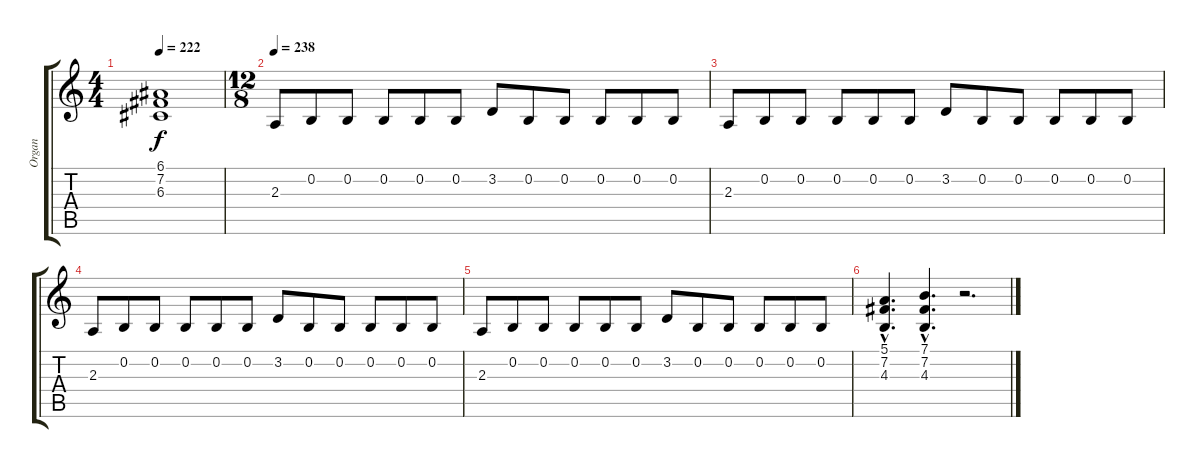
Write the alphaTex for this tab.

\track ("Organ" "Organ") {instrument lead2sawtooth}
\staff {score tabs}
\tuning (E4 B3 G3 D3 A2 E2) {hide}
\ts (4 4)
\tempo 222
\clef g2
\ks c
(6.1{t} 7.2{t} 6.3{t}).1{dy f} |
\ts (12 8)
\tempo 238
2.3.8 0.2.8 0.2.8 0.2.8 0.2.8 0.2.8 3.2.8 0.2.8 0.2.8 0.2.8 0.2.8 0.2.8 |
2.3.8 0.2.8 0.2.8 0.2.8 0.2.8 0.2.8 3.2.8 0.2.8 0.2.8 0.2.8 0.2.8 0.2.8 |
2.3.8 0.2.8 0.2.8 0.2.8 0.2.8 0.2.8 3.2.8 0.2.8 0.2.8 0.2.8 0.2.8 0.2.8 |
2.3.8 0.2.8 0.2.8 0.2.8 0.2.8 0.2.8 3.2.8 0.2.8 0.2.8 0.2.8 0.2.8 0.2.8 |
(5.1{hac} 7.2{hac} 4.3{hac}).4{d} (7.1{hac} 7.2{hac} 4.3{hac}).4{d} r.2{d}
